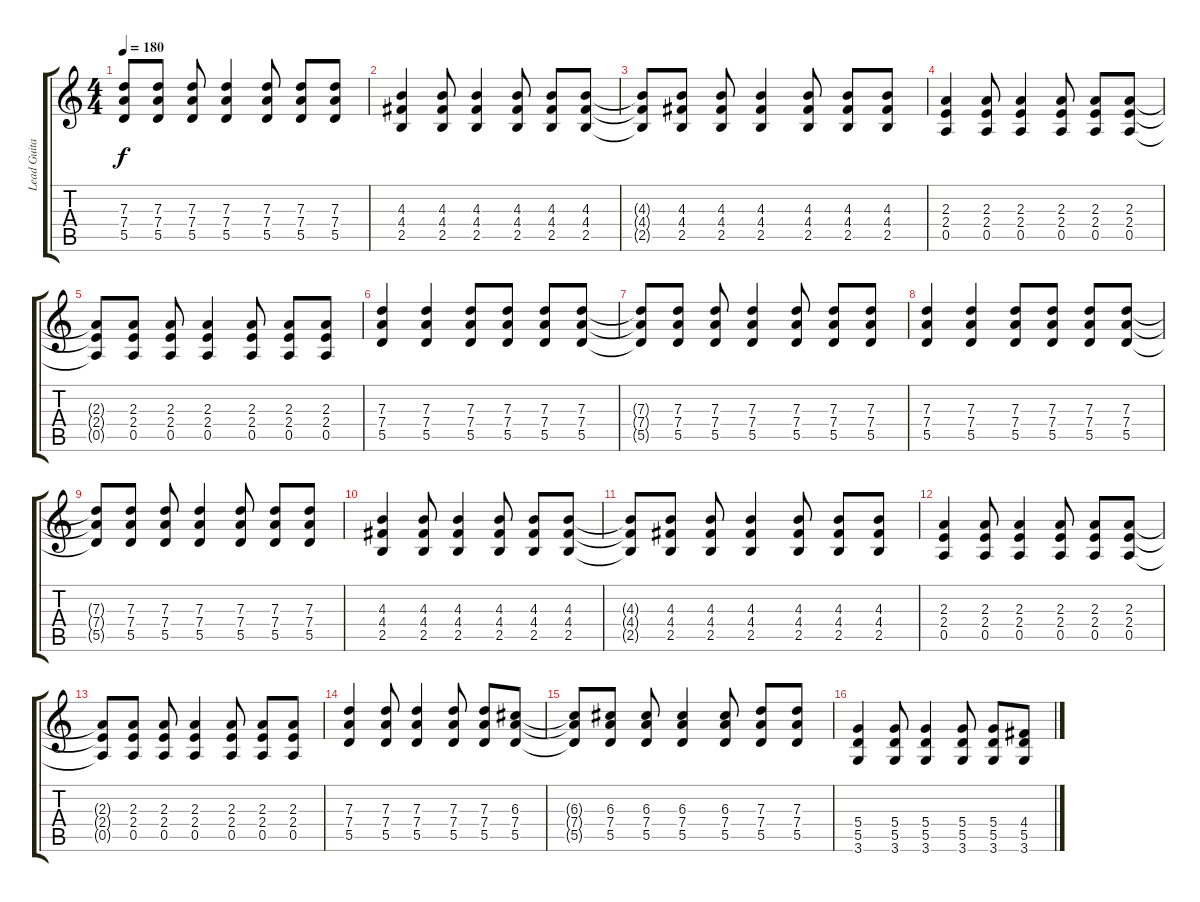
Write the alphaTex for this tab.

\track ("Lead Guitar" "Lead Guita") {instrument acousticguitarsteel}
\staff {score tabs}
\tuning (E4 B3 G3 D3 A2 E2) {hide}
\ts (4 4)
\tempo 180
\clef g2
\ks c
(7.3{t} 7.4{t} 5.5{t}).8{dy f} (7.3 7.4 5.5).8 (7.3 7.4 5.5).8 (7.3 7.4 5.5).4 (7.3 7.4 5.5).8 (7.3 7.4 5.5).8 (7.3 7.4 5.5).8 |
(4.3 4.4 2.5).4 (4.3 4.4 2.5).8 (4.3 4.4 2.5).4 (4.3 4.4 2.5).8 (4.3 4.4 2.5).8 (4.3 4.4 2.5).8 |
(4.3{t} 4.4{t} 2.5{t}).8 (4.3 4.4 2.5).8 (4.3 4.4 2.5).8 (4.3 4.4 2.5).4 (4.3 4.4 2.5).8 (4.3 4.4 2.5).8 (4.3 4.4 2.5).8 |
(2.3 2.4 0.5).4 (2.3 2.4 0.5).8 (2.3 2.4 0.5).4 (2.3 2.4 0.5).8 (2.3 2.4 0.5).8 (2.3 2.4 0.5).8 |
(2.3{t} 2.4{t} 0.5{t}).8 (2.3 2.4 0.5).8 (2.3 2.4 0.5).8 (2.3 2.4 0.5).4 (2.3 2.4 0.5).8 (2.3 2.4 0.5).8 (2.3 2.4 0.5).8 |
(7.3 7.4 5.5).4 (7.3 7.4 5.5).4 (7.3 7.4 5.5).8 (7.3 7.4 5.5).8 (7.3 7.4 5.5).8 (7.3 7.4 5.5).8 |
(7.3{t} 7.4{t} 5.5{t}).8 (7.3 7.4 5.5).8 (7.3 7.4 5.5).8 (7.3 7.4 5.5).4 (7.3 7.4 5.5).8 (7.3 7.4 5.5).8 (7.3 7.4 5.5).8 |
(7.3 7.4 5.5).4 (7.3 7.4 5.5).4 (7.3 7.4 5.5).8 (7.3 7.4 5.5).8 (7.3 7.4 5.5).8 (7.3 7.4 5.5).8 |
(7.3{t} 7.4{t} 5.5{t}).8 (7.3 7.4 5.5).8 (7.3 7.4 5.5).8 (7.3 7.4 5.5).4 (7.3 7.4 5.5).8 (7.3 7.4 5.5).8 (7.3 7.4 5.5).8 |
(4.3 4.4 2.5).4 (4.3 4.4 2.5).8 (4.3 4.4 2.5).4 (4.3 4.4 2.5).8 (4.3 4.4 2.5).8 (4.3 4.4 2.5).8 |
(4.3{t} 4.4{t} 2.5{t}).8 (4.3 4.4 2.5).8 (4.3 4.4 2.5).8 (4.3 4.4 2.5).4 (4.3 4.4 2.5).8 (4.3 4.4 2.5).8 (4.3 4.4 2.5).8 |
(2.3 2.4 0.5).4 (2.3 2.4 0.5).8 (2.3 2.4 0.5).4 (2.3 2.4 0.5).8 (2.3 2.4 0.5).8 (2.3 2.4 0.5).8 |
(2.3{t} 2.4{t} 0.5{t}).8 (2.3 2.4 0.5).8 (2.3 2.4 0.5).8 (2.3 2.4 0.5).4 (2.3 2.4 0.5).8 (2.3 2.4 0.5).8 (2.3 2.4 0.5).8 |
(7.3 7.4 5.5).4 (7.3 7.4 5.5).8 (7.3 7.4 5.5).4 (7.3 7.4 5.5).8 (7.3 7.4 5.5).8 (6.3 7.4 5.5).8 |
(6.3{t} 7.4{t} 5.5{t}).8 (6.3 7.4 5.5).8 (6.3 7.4 5.5).8 (6.3 7.4 5.5).4 (6.3 7.4 5.5).8 (7.3 7.4 5.5).8 (7.3 7.4 5.5).8 |
(5.4 5.5 3.6).4 (5.4 5.5 3.6).8 (5.4 5.5 3.6).4 (5.4 5.5 3.6).8 (5.4 5.5 3.6).8 (4.4 5.5 3.6).8
